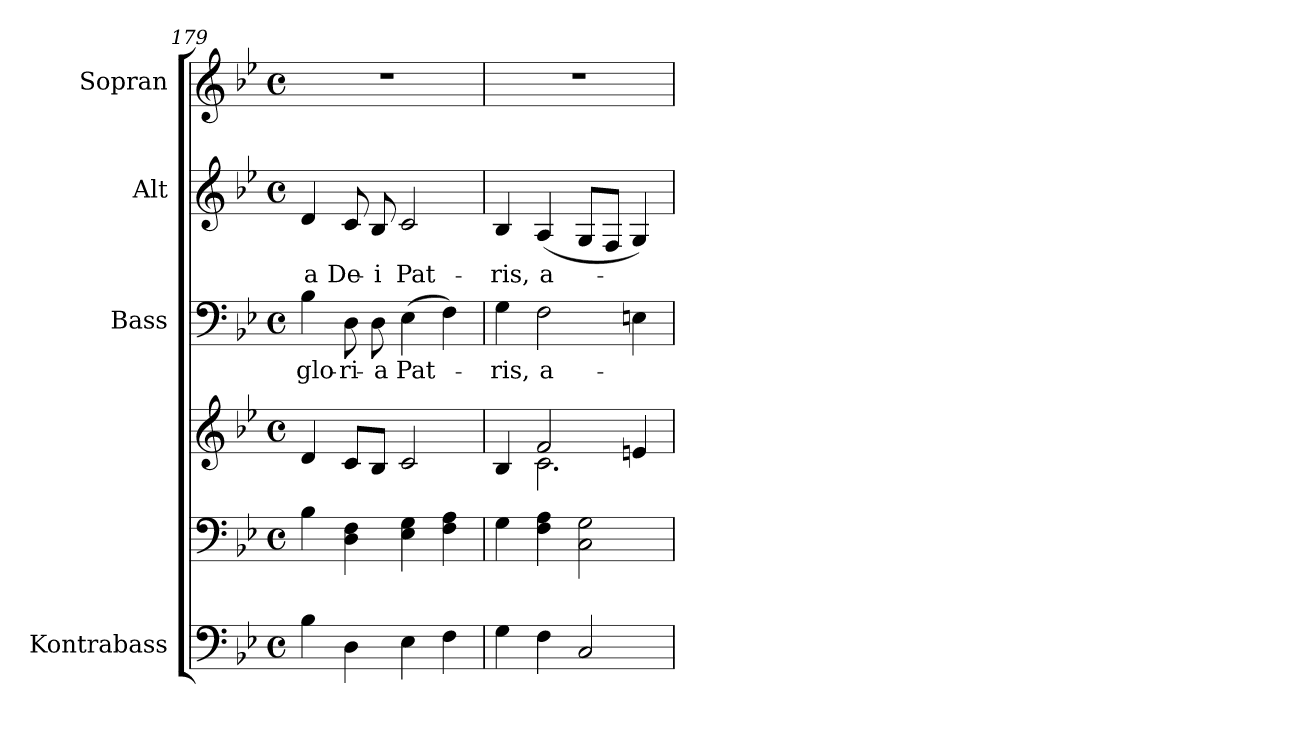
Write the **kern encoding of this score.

**kern	**kern	**kern	**kern	**text	**kern	**text	**kern
*part5	*part4	*part4	*part3	*part3	*part2	*part2	*part1
*staff6	*staff5	*staff4	*staff3	*staff3	*staff2	*staff2	*staff1
*I"Kontrabass	*	*	*I"Bass	*	*I"Alt	*	*I"Sopran
*I'Kb.	*	*	*I'B.	*	*I'A.	*	*I'S.
*clefF4	*clefF4	*clefG2	*clefF4	*	*clefG2	*	*clefG2
*ITrd7c12	*	*	*	*	*	*	*
*k[b-e-]	*k[b-e-]	*k[b-e-]	*k[b-e-]	*	*k[b-e-]	*	*k[b-e-]
*B-:	*B-:	*B-:	*B-:	*	*B-:	*	*B-:
*M4/4	*M4/4	*M4/4	*M4/4	*	*M4/4	*	*M4/4
*met(c)	*met(c)	*met(c)	*met(c)	*	*met(c)	*	*met(c)
=179	=179	=179	=179	=179	=179	=179	=179
!	!	!	!	!LO:LY:b	!	!LO:LY:b	!
4BB-\	4B-\	4d/	4B-\	glo-	4d/	-a	1r
!	!	!	!	!LO:LY:b	!	!LO:LY:b	!
4DD\	4D\ 4F\	8c/L	8D\	-ri-	8c/	De-	.
!	!	!	!	!LO:LY:b	!	!LO:LY:b	!
.	.	8B-/J	8D\	-a	8B-/	-i	.
!	!	!	!	!LO:LY:b	!	!LO:LY:b	!
4EE-\	4E-\ 4G\	2c/	(>4E-\	Pat-	2c/	Pat-	.
4FF\	4F\ 4A\	.	4F\)	.	.	.	.
=180	=180	=180	=180	=180	=180	=180	=180
*	*	*^	*	*	*	*	*
!	!	!	!	!	!LO:LY:b	!	!LO:LY:b	!
4GG\	4G\	4B-/	4ryy	4G\	-ris,	4B-/	-ris,	1r
!	!	!	!	!	!LO:LY:b	!	!LO:LY:b	!
4FF\	4F\ 4A\	2f/	2.c\	2F\	a-	(<4A/	a-	.
2CC/	2C\ 2G\	.	.	.	.	8G/L	.	.
.	.	.	.	.	.	8F/J	.	.
.	.	4en/	.	4En\	.	4G/)	.	.
*	*	*v	*v	*	*	*	*	*
=	=	=	=	=	=	=	=
*-	*-	*-	*-	*-	*-	*-	*-
